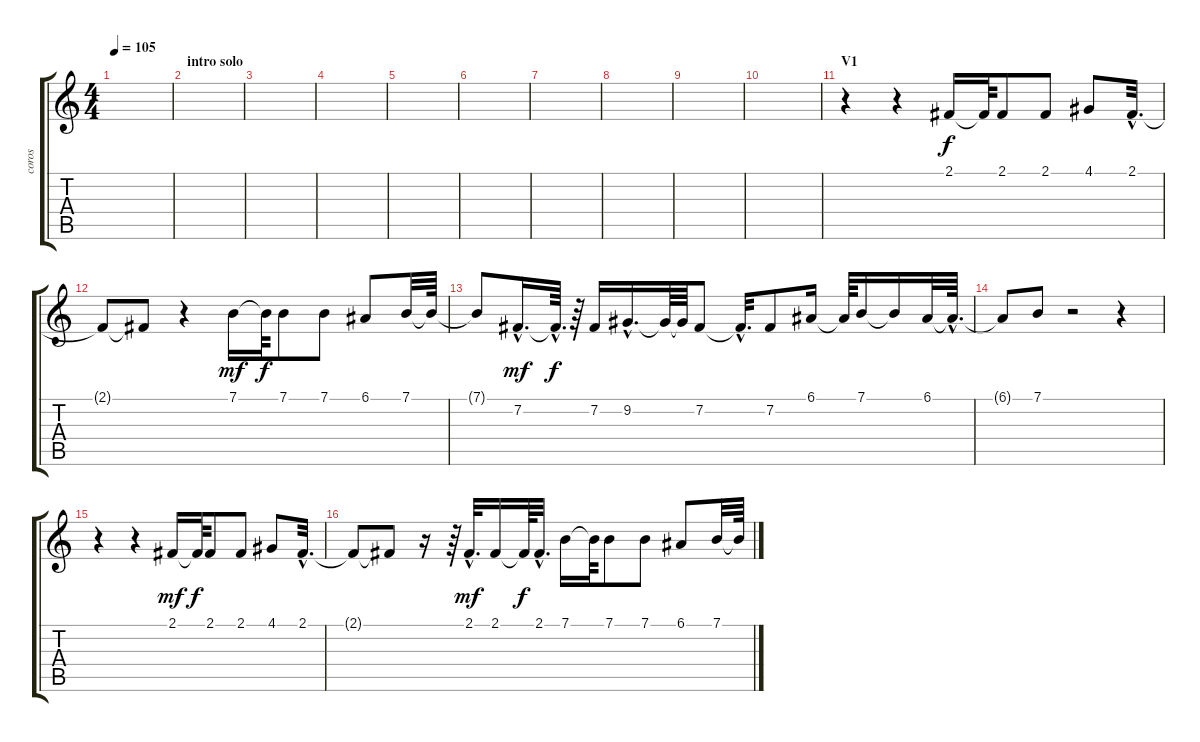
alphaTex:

\track ("coros" "coros") {instrument voiceoohs}
\staff {score tabs}
\tuning (E4 B3 G3 D3 A2 E2) {hide}
\ts (4 4)
\tempo 105
\clef g2
\ks c
|
\section ("" "intro solo")
|
|
|
|
|
|
|
|
|
\section ("" "V1")
r.4 r.4 2.1.16 2.1{t}.64{dy f} 2.1.8 2.1.8 4.1.8 2.1{hac}.32{d} |
2.1{t}.8 2.1{t}.8 r.4 7.1.16{dy mf} 7.1{t}.64{dy f} 7.1.8 7.1.8 6.1.8 7.1.32 7.1{t}.64 |
7.1{t}.8 7.2{hac}.16{d dy mf} 7.2{hac t}.64{d dy f} r.64 7.2.16 9.2{hac}.16{d} 9.2{t}.64 9.2{t}.64 7.2.8 7.2{hac t}.32{d} 7.2.8 6.1.16 6.1{t}.64 7.1.16 7.1{t}.16 6.1.32 6.1{hac t}.64{d} |
6.1{t}.8 7.1.8 r.2 r.4 |
r.4 r.4 2.1.16{dy mf} 2.1{t}.64{dy f} 2.1.8 2.1.8 4.1.8 2.1{hac}.32{d} |
2.1{t}.8 2.1{t}.8 r.16 r.64 2.1{hac}.32{d dy mf} 2.1.16 2.1{t}.64{dy f} 2.1{hac}.32{d} 7.1.16 7.1{t}.64 7.1.8 7.1.8 6.1.8 7.1.32 7.1{t}.64
